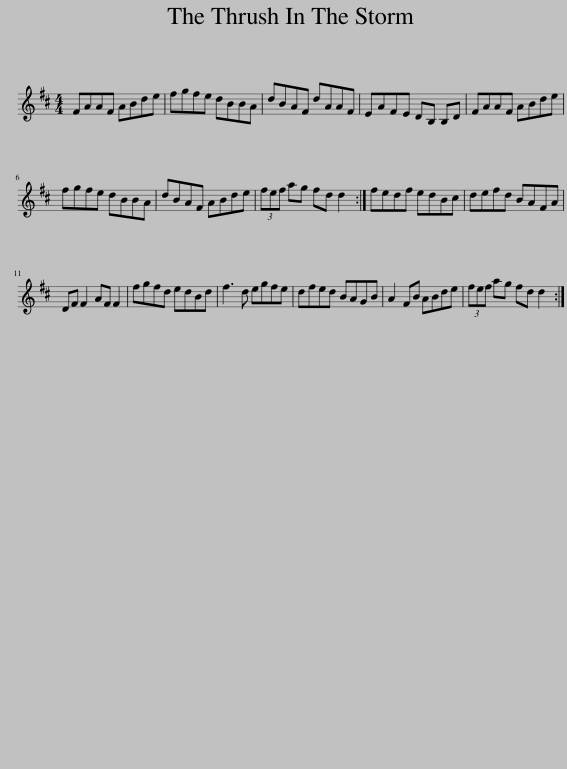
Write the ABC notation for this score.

X:1
L:1/8
M:4/4
I:linebreak $
K:D
V:1 treble
V:1
 FAAF ABde | fgfe dBBA | dBAF dAAF | EAFE DB, B,D | FAAF ABde |$ %5
 fgfe dBBA | dBAF ABde | (3fef ag fd d2 :| fedf edBc | defd BAFA |$ %10
 DF F2 AF F2 | fgfd edBd | f3 d egfe | dfed BAGB | A2 FB ABde | %15
 (3fef ag fd d2 :| %16
